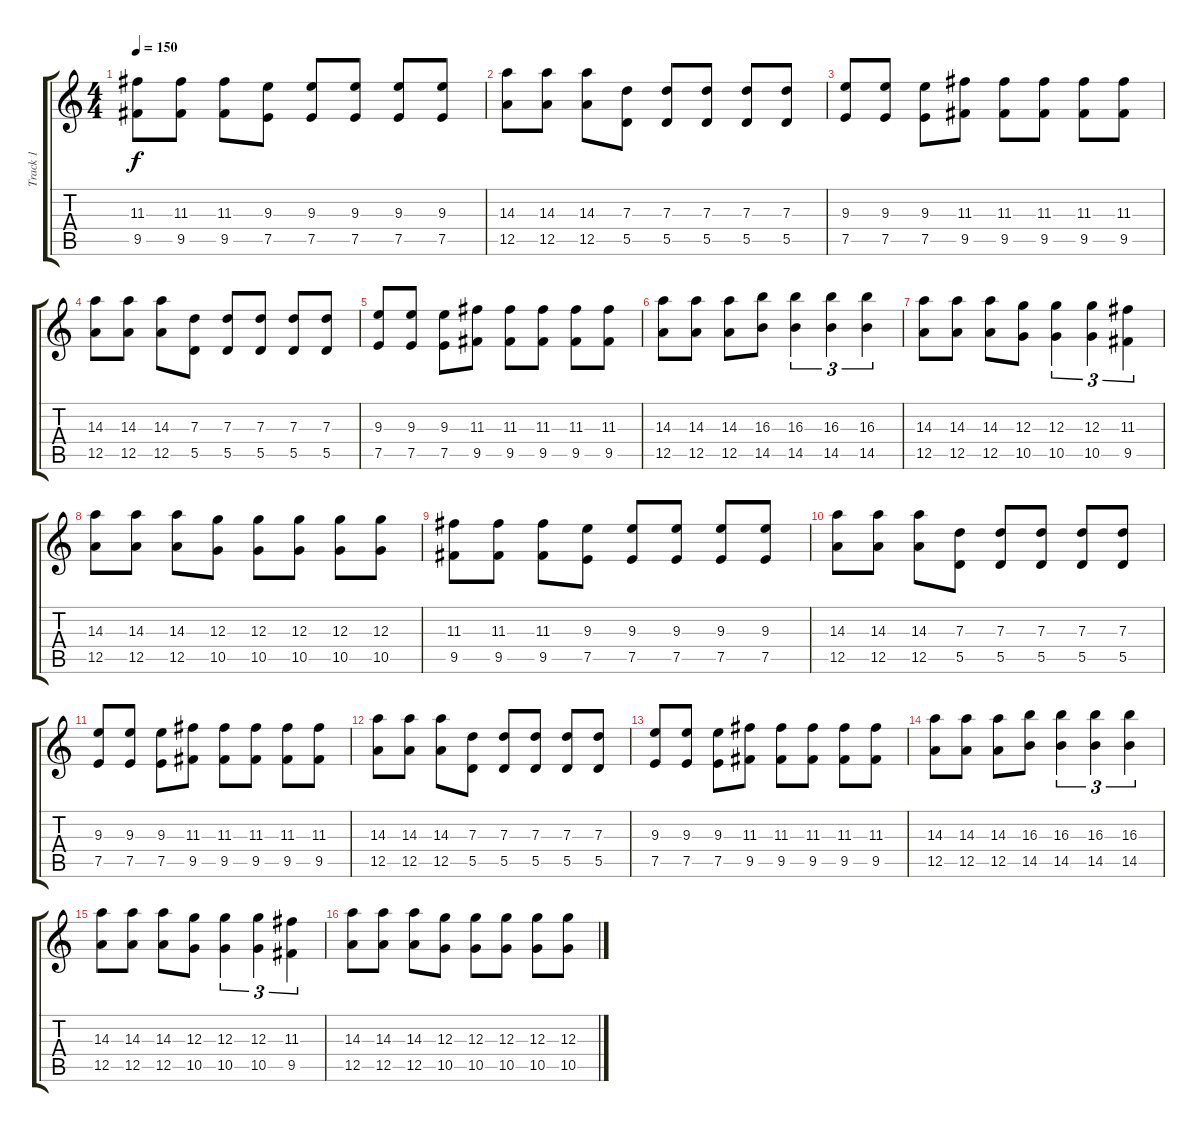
\track ("Track 1" "Track 1") {instrument distortionguitar}
\staff {score tabs}
\tuning (E4 B3 G3 D3 A2 D2) {hide}
\ts (4 4)
\tempo 150
\clef g2
\ks c
(11.3 9.5).8{dy f} (11.3 9.5).8 (11.3 9.5).8 (9.3 7.5).8 (9.3 7.5).8 (9.3 7.5).8 (9.3 7.5).8 (9.3 7.5).8 |
(14.3 12.5).8 (14.3 12.5).8 (14.3 12.5).8 (7.3 5.5).8 (7.3 5.5).8 (7.3 5.5).8 (7.3 5.5).8 (7.3 5.5).8 |
(9.3 7.5).8 (9.3 7.5).8 (9.3 7.5).8 (11.3 9.5).8 (11.3 9.5).8 (11.3 9.5).8 (11.3 9.5).8 (11.3 9.5).8 |
(14.3 12.5).8 (14.3 12.5).8 (14.3 12.5).8 (7.3 5.5).8 (7.3 5.5).8 (7.3 5.5).8 (7.3 5.5).8 (7.3 5.5).8 |
(9.3 7.5).8 (9.3 7.5).8 (9.3 7.5).8 (11.3 9.5).8 (11.3 9.5).8 (11.3 9.5).8 (11.3 9.5).8 (11.3 9.5).8 |
(14.3 12.5).8 (14.3 12.5).8 (14.3 12.5).8 (16.3 14.5).8 (16.3 14.5).4{tu (3 2)} (16.3 14.5).4{tu (3 2)} (16.3 14.5).4{tu (3 2)} |
(14.3 12.5).8 (14.3 12.5).8 (14.3 12.5).8 (12.3 10.5).8 (12.3 10.5).4{tu (3 2)} (12.3 10.5).4{tu (3 2)} (11.3 9.5).4{tu (3 2)} |
(14.3 12.5).8 (14.3 12.5).8 (14.3 12.5).8 (12.3 10.5).8 (12.3 10.5).8 (12.3 10.5).8 (12.3 10.5).8 (12.3 10.5).8 |
(11.3 9.5).8 (11.3 9.5).8 (11.3 9.5).8 (9.3 7.5).8 (9.3 7.5).8 (9.3 7.5).8 (9.3 7.5).8 (9.3 7.5).8 |
(14.3 12.5).8 (14.3 12.5).8 (14.3 12.5).8 (7.3 5.5).8 (7.3 5.5).8 (7.3 5.5).8 (7.3 5.5).8 (7.3 5.5).8 |
(9.3 7.5).8 (9.3 7.5).8 (9.3 7.5).8 (11.3 9.5).8 (11.3 9.5).8 (11.3 9.5).8 (11.3 9.5).8 (11.3 9.5).8 |
(14.3 12.5).8 (14.3 12.5).8 (14.3 12.5).8 (7.3 5.5).8 (7.3 5.5).8 (7.3 5.5).8 (7.3 5.5).8 (7.3 5.5).8 |
(9.3 7.5).8 (9.3 7.5).8 (9.3 7.5).8 (11.3 9.5).8 (11.3 9.5).8 (11.3 9.5).8 (11.3 9.5).8 (11.3 9.5).8 |
(14.3 12.5).8 (14.3 12.5).8 (14.3 12.5).8 (16.3 14.5).8 (16.3 14.5).4{tu (3 2)} (16.3 14.5).4{tu (3 2)} (16.3 14.5).4{tu (3 2)} |
(14.3 12.5).8 (14.3 12.5).8 (14.3 12.5).8 (12.3 10.5).8 (12.3 10.5).4{tu (3 2)} (12.3 10.5).4{tu (3 2)} (11.3 9.5).4{tu (3 2)} |
(14.3 12.5).8 (14.3 12.5).8 (14.3 12.5).8 (12.3 10.5).8 (12.3 10.5).8 (12.3 10.5).8 (12.3 10.5).8 (12.3 10.5).8
